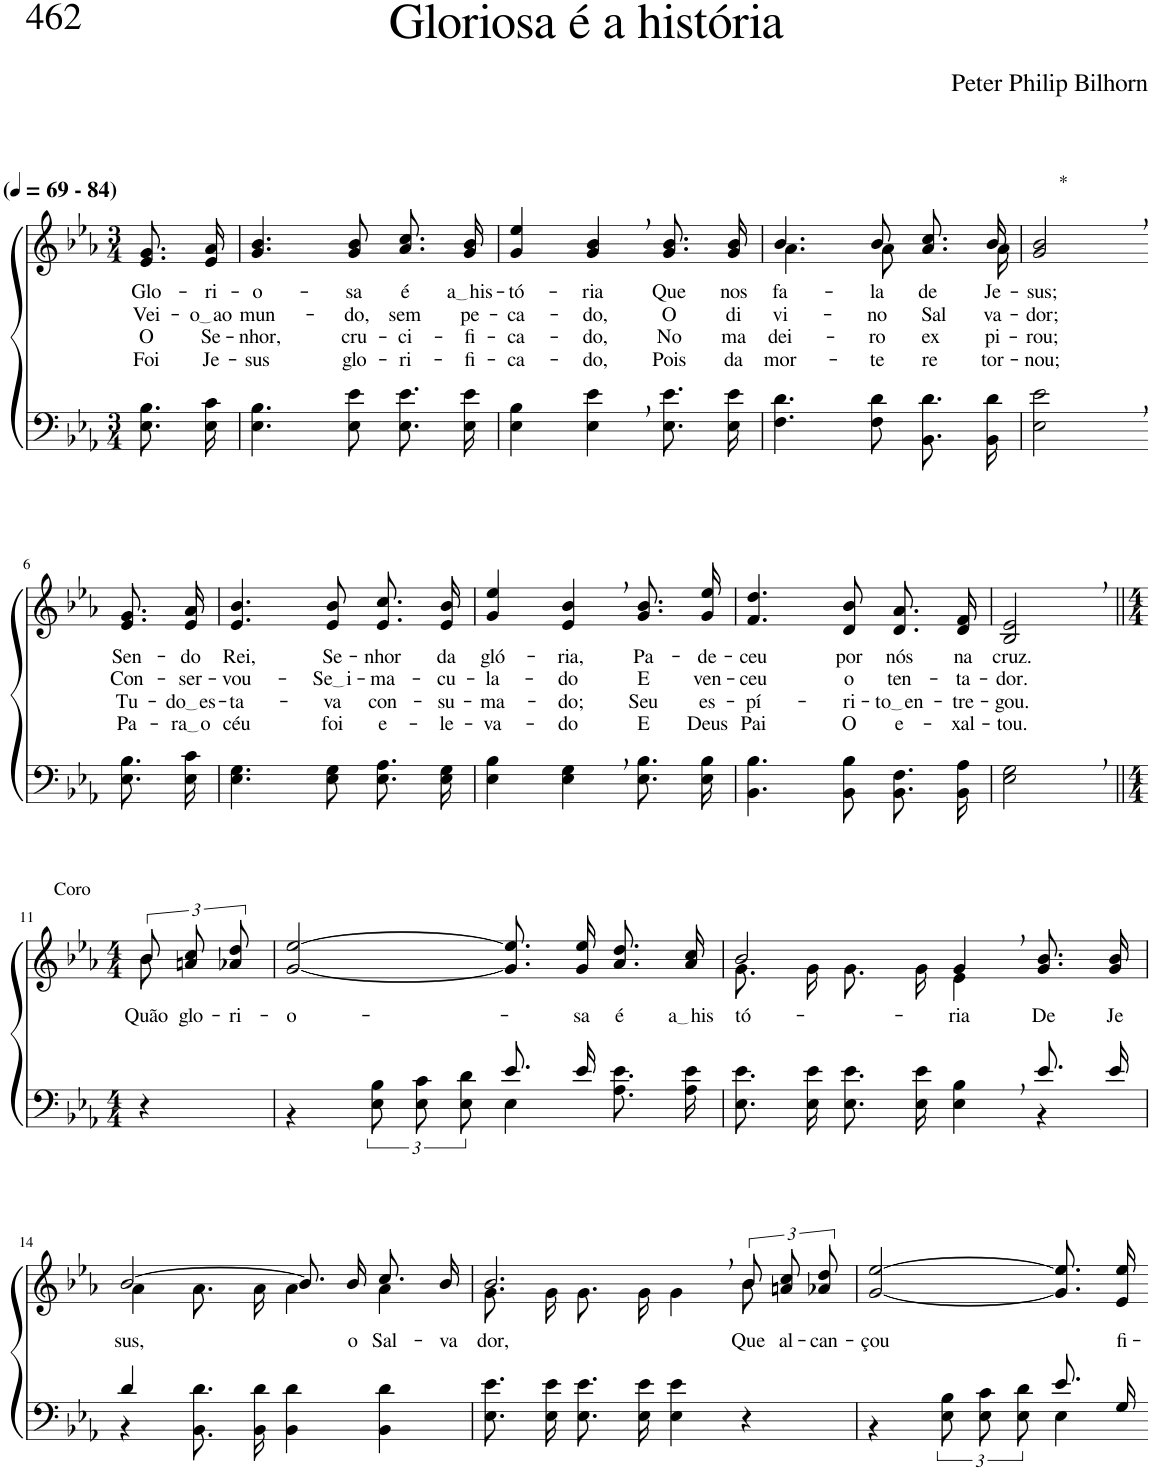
**kern	**kern	**text	**text	**text	**text
*part2	*part1	*part1	*part1	*part1	*part1
*staff2	*staff1	*staff1	*staff1	*staff1	*staff1
*I"Parte III e IV	*I"Parte I e II	*	*	*	*
*clefF4	*clefG2	*	*	*	*
*k[b-e-a-]	*k[b-e-a-]	*	*	*	*
*M3/4	*M3/4	*	*	*	*
*MM69	*MM69	*	*	*	*
=1	=1	=1	=1	=1	=1
!	!LO:TX:a:B:t=(	!	!	!	!
!	!LO:TX:a:B:t=- 84)	!	!	!	!
!	!	!LO:LY:b	!LO:LY:b	!LO:LY:b	!LO:LY:b
8.E-\ 8.B-\L	8.e-/ 8.g/L	Glo-	Vei-	O	Foi
!	!	!LO:LY:b	!LO:LY:b	!LO:LY:b	!LO:LY:b
16E-\ 16c\Jk	16e-/ 16a-/Jk	-ri-	o ao	Se-	Je-
=2	=2	=2	=2	=2	=2
!	!	!LO:LY:b	!LO:LY:b	!LO:LY:b	!LO:LY:b
4.E-\ 4.B-\	4.g/ 4.b-/	-o-	mun-	-nhor,	-sus
!	!	!LO:LY:b	!LO:LY:b	!LO:LY:b	!LO:LY:b
8E-\ 8e-\	8g/ 8b-/	-sa	-do,	cru-	glo-
!	!	!LO:LY:b	!LO:LY:b	!LO:LY:b	!LO:LY:b
8.E-\ 8.e-\L	8.a-/ 8.cc/L	é	sem	-ci-	-ri-
!	!	!LO:LY:b	!LO:LY:b	!LO:LY:b	!LO:LY:b
16E-\ 16e-\Jk	16g/ 16b-/Jk	a his	pe-	-fi-	-fi-
=3	=3	=3	=3	=3	=3
!	!	!LO:LY:b	!LO:LY:b	!LO:LY:b	!LO:LY:b
4E-\ 4B-\	4g/ 4ee-/	-tó-	-ca-	-ca-	-ca-
!	!	!LO:LY:b	!LO:LY:b	!LO:LY:b	!LO:LY:b
4E-\, 4e-\,	4g/, 4b-/,	-ria	-do,	-do,	-do,
!	!	!LO:LY:b	!LO:LY:b	!LO:LY:b	!LO:LY:b
8.E-\ 8.e-\L	8.g/ 8.b-/L	Que	O	No	Pois
!	!	!LO:LY:b	!LO:LY:b	!LO:LY:b	!LO:LY:b
16E-\ 16e-\Jk	16g/ 16b-/Jk	nos	di-	ma-	da
=4	=4	=4	=4	=4	=4
*	*^	*	*	*	*
!	!	!	!LO:LY:b	!LO:LY:b	!LO:LY:b	!LO:LY:b
4.F\ 4.d\	4.b-/	4.a-\	fa-	-vi-	-dei-	mor-
!	!	!	!LO:LY:b	!LO:LY:b	!LO:LY:b	!LO:LY:b
8F\ 8d\	8b-/	8a-\	-la	-no	-ro	-te
!	!	!	!LO:LY:b	!LO:LY:b	!LO:LY:b	!LO:LY:b
8.BB-\ 8.d\L	8.a-/ 8.cc/L	8.ryy	de	Sal-	ex-	re-
!	!	!	!LO:LY:b	!LO:LY:b	!LO:LY:b	!LO:LY:b
16BB-\ 16d\Jk	16b-/Jk	16a-\	Je-	-va-	-pi-	-tor-
=5	=5	=5	=5	=5	=5	=5
!	!LO:TX:a:t=*	!	!	!	!	!
!	!	!	!LO:LY:b	!LO:LY:b	!LO:LY:b	!LO:LY:b
*	*v	*v	*	*	*	*
2E-\, 2e-\,	2g/, 2b-/,	-sus;	-dor;	-rou;	-nou;
!!LO:LB:g=z
=6-	=6-	=6-	=6-	=6-	=6-
!	!	!LO:LY:b	!LO:LY:b	!LO:LY:b	!LO:LY:b
8.E-\ 8.B-\L	8.e-/ 8.g/L	Sen-	Con-	Tu-	Pa-
!	!	!LO:LY:b	!LO:LY:b	!LO:LY:b	!LO:LY:b
16E-\ 16c\Jk	16e-/ 16a-/Jk	-do	-ser-	do es	ra o
=7	=7	=7	=7	=7	=7
!	!	!LO:LY:b	!LO:LY:b	!LO:LY:b	!LO:LY:b
4.E-\ 4.G\	4.e-/ 4.b-/	Rei,	-vou-	-ta-	céu
!	!	!LO:LY:b	!LO:LY:b	!LO:LY:b	!LO:LY:b
8E-\ 8G\	8e-/ 8b-/	Se-	Se i	-va	foi
!	!	!LO:LY:b	!LO:LY:b	!LO:LY:b	!LO:LY:b
8.E-\ 8.A-\L	8.e-/ 8.cc/L	-nhor	-ma-	con-	e-
!	!	!LO:LY:b	!LO:LY:b	!LO:LY:b	!LO:LY:b
16E-\ 16G\Jk	16e-/ 16b-/Jk	da	-cu-	-su-	-le-
=8	=8	=8	=8	=8	=8
!	!	!LO:LY:b	!LO:LY:b	!LO:LY:b	!LO:LY:b
4E-\ 4B-\	4g/ 4ee-/	gló-	-la-	-ma-	-va-
!	!	!LO:LY:b	!LO:LY:b	!LO:LY:b	!LO:LY:b
4E-\, 4G\,	4e-/, 4b-/,	-ria,	-do	-do;	-do
!	!	!LO:LY:b	!LO:LY:b	!LO:LY:b	!LO:LY:b
8.E-\ 8.B-\L	8.g\ 8.b-\L	Pa-	E	Seu	E
!	!	!LO:LY:b	!LO:LY:b	!LO:LY:b	!LO:LY:b
16E-\ 16B-\Jk	16g\ 16ee-\Jk	-de-	ven-	es-	Deus
=9	=9	=9	=9	=9	=9
!	!	!LO:LY:b	!LO:LY:b	!LO:LY:b	!LO:LY:b
4.BB-\ 4.B-\	4.f/ 4.dd/	-ceu	-ceu	-pí-	Pai
!	!	!LO:LY:b	!LO:LY:b	!LO:LY:b	!LO:LY:b
8BB-\ 8B-\	8d/ 8b-/	por	o	-ri-	O
!	!	!LO:LY:b	!LO:LY:b	!LO:LY:b	!LO:LY:b
8.BB-\ 8.F\L	8.d/ 8.a-/L	nós	ten-	to en	e-
!	!	!LO:LY:b	!LO:LY:b	!LO:LY:b	!LO:LY:b
16BB-\ 16A-\Jk	16d/ 16f/Jk	na	-ta-	-tre-	-xal-
=10	=10	=10	=10	=10	=10
!	!	!LO:LY:b	!LO:LY:b	!LO:LY:b	!LO:LY:b
2E-\, 2G\,	2B-/, 2e-/,	cruz.	-dor.	-gou.	-tou.
!!LO:LB:g=z
=11||	=11||	=11||	=11||	=11||	=11||
*M4/4	*M4/4	*	*	*	*
*	*^	*	*	*	*
!	!LO:TX:a:t=Coro	!	!	!	!	!
!	!	!	!LO:LY:b	!	!	!
4r	12b-\L	8b-\	Quão	.	.	.
!	!	!	!LO:LY:b	!	!	!
.	12an\ 12cc\	.	glo-	.	.	.
.	.	8ryy	.	.	.	.
!	!	!	!LO:LY:b	!	!	!
.	12a-X\ 12dd\J	.	-ri-	.	.	.
*	*v	*v	*	*	*	*
=12	=12	=12	=12	=12	=12
*^	*	*	*	*	*
!	!	!	!LO:LY:b	!	!	!
2ryy	4r	[2g/ [2ee-/	-o-	.	.	.
.	12E-\ 12B-\L	.	.	.	.	.
.	12E-\ 12c\	.	.	.	.	.
.	12E-\ 12d\J	.	.	.	.	.
8.e-/L	4E-\	8.g]\ 8.ee-]\L	.	.	.	.
!	!	!	!LO:LY:b	!	!	!
16e-/Jk	.	16g\ 16ee-\Jk	-sa	.	.	.
!	!	!	!LO:LY:b	!	!	!
4ryy	8.A-\ 8.e-\L	8.a-\ 8.dd\L	é	.	.	.
!	!	!	!LO:LY:b	!	!	!
.	16A-\ 16e-\Jk	16a-\ 16cc\Jk	a his	.	.	.
=13	=13	=13	=13	=13	=13	=13
*	*	*^	*	*	*	*
!	!	!	!	!LO:LY:b	!	!	!
2.ryy	8.E-\ 8.e-\L	2b-/	8.g\L	-tó-	.	.	.
.	16E-\ 16e-\Jk	.	16g\Jk	.	.	.	.
.	8.E-\ 8.e-\L	.	8.g\L	.	.	.	.
.	16E-\ 16e-\Jk	.	16g\Jk	.	.	.	.
!	!	!	!	!LO:LY:b	!	!	!
.	4E-\ 4B-\	4g,/	4e-\	-ria	.	.	.
!	!	!	!	!LO:LY:b	!	!	!
8.e-/L	4r	8.g/ 8.b-/L	4ryy	De	.	.	.
!	!	!	!	!LO:LY:b	!	!	!
16e-/Jk	.	16g/ 16b-/Jk	.	Je-	.	.	.
!!LO:LB:g=z	!!
=14	=14	=14	=14	=14	=14	=14	=14
!	!	!	!	!LO:LY:b	!	!	!
4d/	4r	[2b-/	4a-\	-sus,	.	.	.
2.ryy	8.BB-\ 8.d\L	.	8.a-\L	.	.	.	.
.	16BB-\ 16d\Jk	.	16a-\Jk	.	.	.	.
.	4BB-\ 4d\	8.b-/L]	4a-\	.	.	.	.
!	!	!	!	!LO:LY:b	!	!	!
.	.	16b-/Jk	.	o	.	.	.
!	!	!	!	!LO:LY:b	!	!	!
.	4BB-\ 4d\	8.cc/L	4a-\	Sal-	.	.	.
!	!	!	!	!LO:LY:b	!	!	!
.	.	16b-/Jk	.	-va-	.	.	.
*v	*v	*	*	*	*	*	*
=15	=15	=15	=15	=15	=15	=15
!	!	!	!LO:LY:b	!	!	!
8.E-\ 8.e-\L	2.b-,/	8.g\	-dor,	.	.	.
16E-\ 16e-\Jk	.	16g\KL	.	.	.	.
8.E-\ 8.e-\L	.	8.g\J	.	.	.	.
16E-\ 16e-\Jk	.	16g\	.	.	.	.
4E-\ 4e-\	.	4g\	.	.	.	.
!	!	!	!LO:LY:b	!	!	!
4r	12b-\L	8b-\	Que	.	.	.
!	!	!	!LO:LY:b	!	!	!
.	12an\ 12cc\	.	al-	.	.	.
.	.	8ryy	.	.	.	.
!	!	!	!LO:LY:b	!	!	!
.	12a-X\ 12dd\J	.	-can-	.	.	.
*	*v	*v	*	*	*	*
=16	=16	=16	=16	=16	=16
*^	*	*	*	*	*
!	!	!	!LO:LY:b	!	!	!
2ryy	4r	[2g/ [2ee-/	-çou	.	.	.
.	12E-\ 12B-\L	.	.	.	.	.
.	12E-\ 12c\	.	.	.	.	.
.	12E-\ 12d\J	.	.	.	.	.
8.e-/L	4E-\	8.g]\ 8.ee-]\L	.	.	.	.
!	!	!	!LO:LY:b	!	!	!
16G/Jk	.	16e-\ 16ee-\Jk	fi-	.	.	.
*v	*v	*	*	*	*	*
=-	=-	=-	=-	=-	=-
*-	*-	*-	*-	*-	*-
